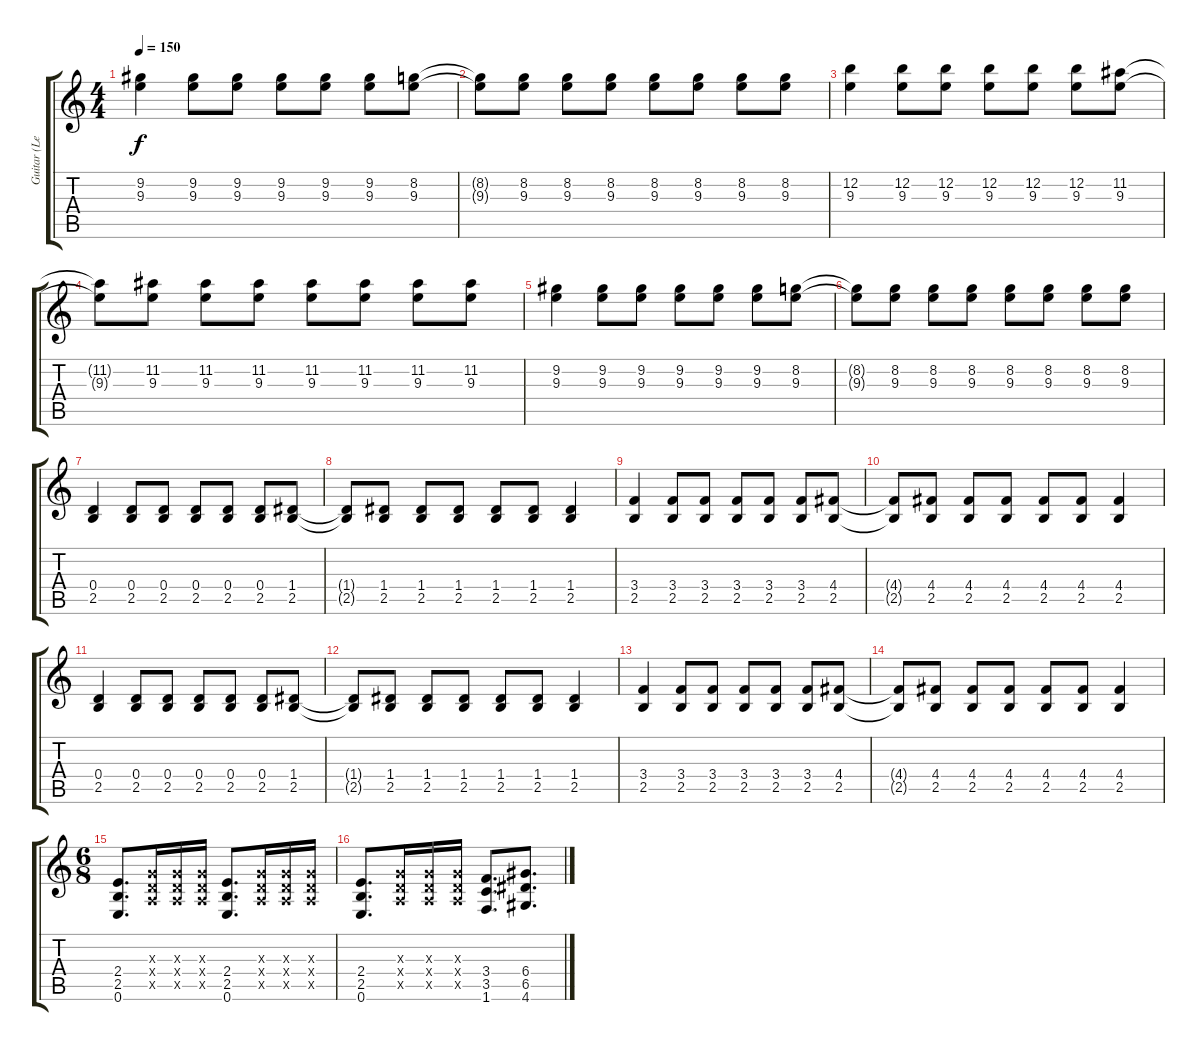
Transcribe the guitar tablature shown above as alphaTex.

\track ("Guitar (Leon)" "Guitar (Le") {instrument overdrivenguitar}
\staff {score tabs}
\tuning (E4 B3 G3 D3 A2 E2) {hide}
\ts (4 4)
\tempo 150
\clef g2
\ks c
(9.2 9.3).4{dy f} (9.2 9.3).8 (9.2 9.3).8 (9.2 9.3).8 (9.2 9.3).8 (9.2 9.3).8 (8.2 9.3).8 |
(8.2{t} 9.3{t}).8 (8.2 9.3).8 (8.2 9.3).8 (8.2 9.3).8 (8.2 9.3).8 (8.2 9.3).8 (8.2 9.3).8 (8.2 9.3).8 |
(12.2 9.3).4 (12.2 9.3).8 (12.2 9.3).8 (12.2 9.3).8 (12.2 9.3).8 (12.2 9.3).8 (11.2 9.3).8 |
(11.2{t} 9.3{t}).8 (11.2 9.3).8 (11.2 9.3).8 (11.2 9.3).8 (11.2 9.3).8 (11.2 9.3).8 (11.2 9.3).8 (11.2 9.3).8 |
(9.2 9.3).4 (9.2 9.3).8 (9.2 9.3).8 (9.2 9.3).8 (9.2 9.3).8 (9.2 9.3).8 (8.2 9.3).8 |
(8.2{t} 9.3{t}).8 (8.2 9.3).8 (8.2 9.3).8 (8.2 9.3).8 (8.2 9.3).8 (8.2 9.3).8 (8.2 9.3).8 (8.2 9.3).8 |
(0.4 2.5).4 (0.4 2.5).8 (0.4 2.5).8 (0.4 2.5).8 (0.4 2.5).8 (0.4 2.5).8 (1.4 2.5).8 |
(1.4{t} 2.5{t}).8 (1.4 2.5).8 (1.4 2.5).8 (1.4 2.5).8 (1.4 2.5).8 (1.4 2.5).8 (1.4 2.5).4 |
(3.4 2.5).4 (3.4 2.5).8 (3.4 2.5).8 (3.4 2.5).8 (3.4 2.5).8 (3.4 2.5).8 (4.4 2.5).8 |
(4.4{t} 2.5{t}).8 (4.4 2.5).8 (4.4 2.5).8 (4.4 2.5).8 (4.4 2.5).8 (4.4 2.5).8 (4.4 2.5).4 |
(0.4 2.5).4 (0.4 2.5).8 (0.4 2.5).8 (0.4 2.5).8 (0.4 2.5).8 (0.4 2.5).8 (1.4 2.5).8 |
(1.4{t} 2.5{t}).8 (1.4 2.5).8 (1.4 2.5).8 (1.4 2.5).8 (1.4 2.5).8 (1.4 2.5).8 (1.4 2.5).4 |
(3.4 2.5).4 (3.4 2.5).8 (3.4 2.5).8 (3.4 2.5).8 (3.4 2.5).8 (3.4 2.5).8 (4.4 2.5).8 |
(4.4{t} 2.5{t}).8 (4.4 2.5).8 (4.4 2.5).8 (4.4 2.5).8 (4.4 2.5).8 (4.4 2.5).8 (4.4 2.5).4 |
\ts (6 8)
(2.4 2.5 0.6).8{d} (0.3{x} 0.4{x} 0.5{x}).16 (0.3{x} 0.4{x} 0.5{x}).16 (0.3{x} 0.4{x} 0.5{x}).16 (2.4 2.5 0.6).8{d} (0.3{x} 0.4{x} 0.5{x}).16 (0.3{x} 0.4{x} 0.5{x}).16 (0.3{x} 0.4{x} 0.5{x}).16 |
(2.4 2.5 0.6).8{d} (0.3{x} 0.4{x} 0.5{x}).16 (0.3{x} 0.4{x} 0.5{x}).16 (0.3{x} 0.4{x} 0.5{x}).16 (3.4 3.5 1.6).8{d} (6.4 6.5 4.6).8{d}
